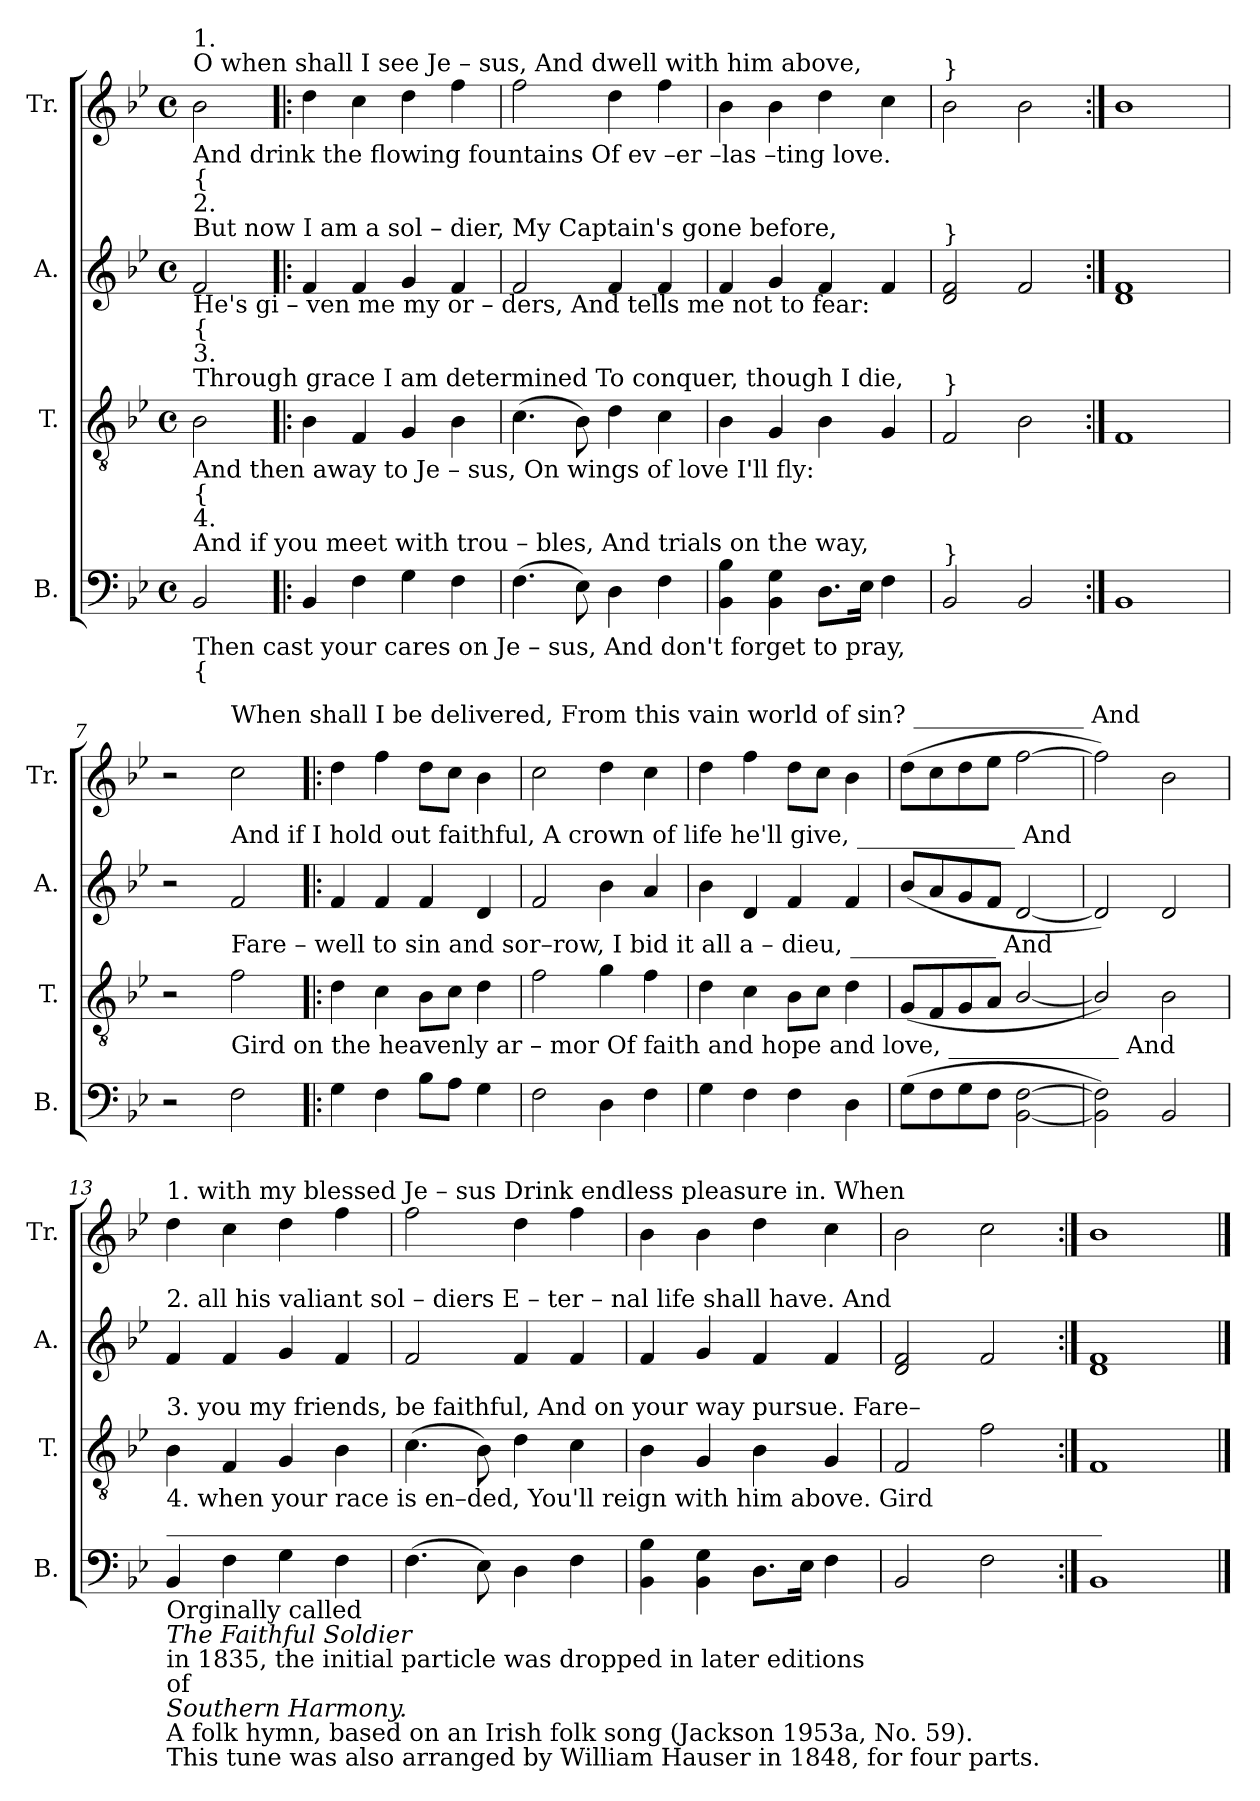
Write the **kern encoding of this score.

**kern	**kern	**kern	**kern
*part4	*part3	*part2	*part1
*staff4	*staff3	*staff2	*staff1
*I"B.	*I"T.	*I"A.	*I"Tr.
*I'B.	*I'T.	*I'A.	*I'Tr.
*clefF4	*clefGv2	*clefG2	*clefG2
*k[b-e-]	*k[b-e-]	*k[b-e-]	*k[b-e-]
*M4/4	*M4/4	*M4/4	*M4/4
*met(c)	*met(c)	*met(c)	*met(c)
*MM160	*MM160	*MM160	*MM160
=1	=1	=1	=1
!	!	!	!LO:TX:a:t=O   when  shall  I  see  Je  –  sus,  And dwell with him above,
!	!	!	!LO:TX:b:t=And drink the flowing fountains   Of   ev –er –las –ting   love.
!	!	!	!LO:TX:a:t=1.
!	!	!	!LO:TX:b:t={
!	!	!LO:TX:a:t=But     now  I  am  a     sol  –  dier,  My Captain's gone before,	!
!	!	!LO:TX:b:t=He's   gi – ven  me  my  or  –  ders,  And  tells  me not to fear&colon;	!
!	!	!LO:TX:a:t=2.	!
!	!	!LO:TX:b:t={	!
!	!LO:TX:a:t=Through grace I am determined  To  conquer,  though  I    die,	!	!
!	!LO:TX:b:t=And  then  away  to     Je  –  sus,  On  wings  of  love   I'll    fly&colon;	!	!
!	!LO:TX:a:t=3.	!	!
!	!LO:TX:b:t={	!	!
!LO:TX:a:t=And  if  you meet with trou – bles, And  trials  on      the    way,	!	!	!
!LO:TX:b:t=Then cast your cares on Je  –  sus,  And  don't  forget  to    pray,	!	!	!
!LO:TX:a:t=4.	!	!	!
!LO:TX:b:t={	!	!	!
2BB-!/	2B-!\	2f!/	2b-!\
=2!|:	=2!|:	=2!|:	=2!|:
4BB-!/	4B-!\	4f!/	4dd!\
4F!\	4F!/	4f!/	4cc!\
4G!\	4G!/	4g!/	4dd!\
4F!\	4B-!\	4f!/	4ff!\
=3	=3	=3	=3
(4.F!\	(4.c!\	2f!/	2ff!\
8E-!\)	8B-!\)	.	.
4D!\	4d!\	4f!/	4dd!\
4F!\	4c!\	4f!/	4ff!\
=4	=4	=4	=4
4BB-!\ 4B-!\	4B-!\	4f!/	4b-!\
4BB-!\ 4G!\	4G!/	4g!/	4b-!\
8.D!\L	4B-!\	4f!/	4dd!\
16E-!\Jk	.	.	.
4F!\	4G!/	4f!/	4cc!\
=5	=5	=5	=5
!	!	!	!LO:TX:a:t=}
!	!	!LO:TX:a:t=}	!
!	!LO:TX:a:t=}	!	!
!LO:TX:a:t=}	!	!	!
2BB-!/	2F!/	2d!/ 2f!/	2b-!\
2BB-!/	2B-!\	2f!/	2b-!\
=6:|!	=6:|!	=6:|!	=6:|!
1BB-!	1F!	1d! 1f!	1b-!
=7	=7	=7	=7
2r	2r	2r	2r
!	!	!	!LO:TX:a:t=When  shall  I     be      delivered,  From this vain world  of  sin? ______________ And
!	!	!LO:TX:a:t=And      if   I    hold   out   faithful, A crown of  life   he'll   give, _____________ And	!
!	!LO:TX:a:t=Fare – well  to   sin    and   sor–row,  I    bid  it   all     a   –   dieu, ____________  And	!	!
!LO:TX:a:t=Gird    on  the  heavenly  ar – mor  Of faith and hope and love, ______________ And	!	!	!
2F!\	2f!\	2f!/	2cc!\
=8!|:	=8!|:	=8!|:	=8!|:
4G!\	4d!\	4f!/	4dd!\
4F!\	4c!\	4f!/	4ff!\
8B-!\L	8B-!\L	4f!/	8dd!\L
8A!\J	8c!\J	.	8cc!\J
4G!\	4d!\	4d!/	4b-!\
=9	=9	=9	=9
2F!\	2f!\	2f!/	2cc!\
4D!\	4g!\	4b-!\	4dd!\
4F!\	4f!\	4a!/	4cc!\
=10	=10	=10	=10
4G!\	4d!\	4b-!\	4dd!\
4F!\	4c!\	4d!/	4ff!\
4F!\	8B-!\L	4f!/	8dd!\L
.	8c!\J	.	8cc!\J
4D!\	4d!\	4f!/	4b-!\
=11	=11	=11	=11
(8G!\L	(8G!/L	(8b-!/L	(8dd!\L
8F!\	8F!/	8a!/	8cc!\
8G!\	8G!/	8g!/	8dd!\
8F!\J	8A!/J	8f!/J	8ee-!\J
[2BB-!\ [2F!\	[2B-!/	[2d!/	[2ff!\
=12	=12	=12	=12
2BB-!\] 2F!\])	2B-!/])	2d!/])	2ff!\])
2BB-!/	2B-!\	2d!/	2b-!\
=13	=13	=13	=13
!	!	!	!LO:TX:a:t=1. with my blessed Je  –  sus   Drink  endless  pleasure   in.  When
!	!	!LO:TX:a:t=2. all  his valiant  sol  –  diers   E – ter – nal  life  shall  have.  And	!
!	!LO:TX:a:t=3. you my friends, be faithful,  And  on  your  way  pursue.  Fare–	!	!
!LO:TX:a:t=_____________________________________________________________________________	!	!	!
!LO:TX:b:t=Orginally called	!	!	!
!LO:TX:b:i:t=The Faithful Soldier	!	!	!
!LO:TX:b:t=in 1835, the initial particle was dropped in later editions	!	!	!
!LO:TX:b:t=of	!	!	!
!LO:TX:b:i:t=Southern Harmony.	!	!	!
!LO:TX:b:t=A folk hymn, based on an Irish folk song (Jackson 1953a, No. 59).	!	!	!
!LO:TX:b:t=This tune was also arranged by William Hauser in 1848, for four parts.	!	!	!
!LO:TX:a:t=4. when your race is en–ded,  You'll  reign  with him above.  Gird	!	!	!
4BB-!/	4B-!\	4f!/	4dd!\
4F!\	4F!/	4f!/	4cc!\
4G!\	4G!/	4g!/	4dd!\
4F!\	4B-!\	4f!/	4ff!\
=14	=14	=14	=14
(4.F!\	(4.c!\	2f!/	2ff!\
8E-!\)	8B-!\)	.	.
4D!\	4d!\	4f!/	4dd!\
4F!\	4c!\	4f!/	4ff!\
=15	=15	=15	=15
4BB-!\ 4B-!\	4B-!\	4f!/	4b-!\
4BB-!\ 4G!\	4G!/	4g!/	4b-!\
8.D!\L	4B-!\	4f!/	4dd!\
16E-!\Jk	.	.	.
4F!\	4G!/	4f!/	4cc!\
=16	=16	=16	=16
2BB-!/	2F!/	2d!/ 2f!/	2b-!\
2F!\	2f!\	2f!/	2cc!\
=17:|!	=17:|!	=17:|!	=17:|!
1BB-!	1F!	1d! 1f!	1b-!
==	==	==	==
*-	*-	*-	*-
